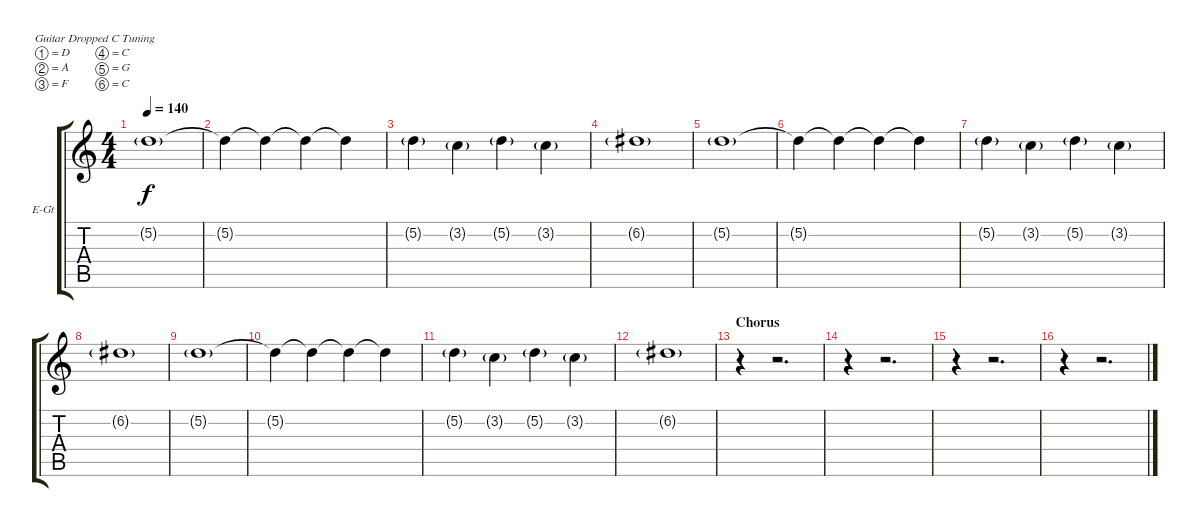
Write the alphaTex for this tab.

\bracketExtendMode groupsimilarinstruments
\firstSystemTrackNameOrientation horizontal
\otherSystemsTrackNameOrientation horizontal
\track ("Guitar 3" "E-Gt") {instrument distortionguitar}
\staff {score tabs}
\tuning (D4 A3 F3 C3 G2 C2)
\ts (4 4)
\tempo 140
\clef g2
\ks c
5.2{g}.1{dy f} |
5.2{t}.4 5.2{t}.4 5.2{t}.4 5.2{t}.4 |
5.2{g}.4 3.2{g}.4 5.2{g}.4 3.2{g}.4 |
6.2{g}.1 |
5.2{g}.1 |
5.2{t}.4 5.2{t}.4 5.2{t}.4 5.2{t}.4 |
5.2{g}.4 3.2{g}.4 5.2{g}.4 3.2{g}.4 |
6.2{g}.1 |
5.2{g}.1 |
5.2{t}.4 5.2{t}.4 5.2{t}.4 5.2{t}.4 |
5.2{g}.4 3.2{g}.4 5.2{g}.4 3.2{g}.4 |
6.2{g}.1 |
\section ("" "Chorus")
r.4 r.2{d} |
r.4 r.2{d} |
r.4 r.2{d} |
r.4 r.2{d}
